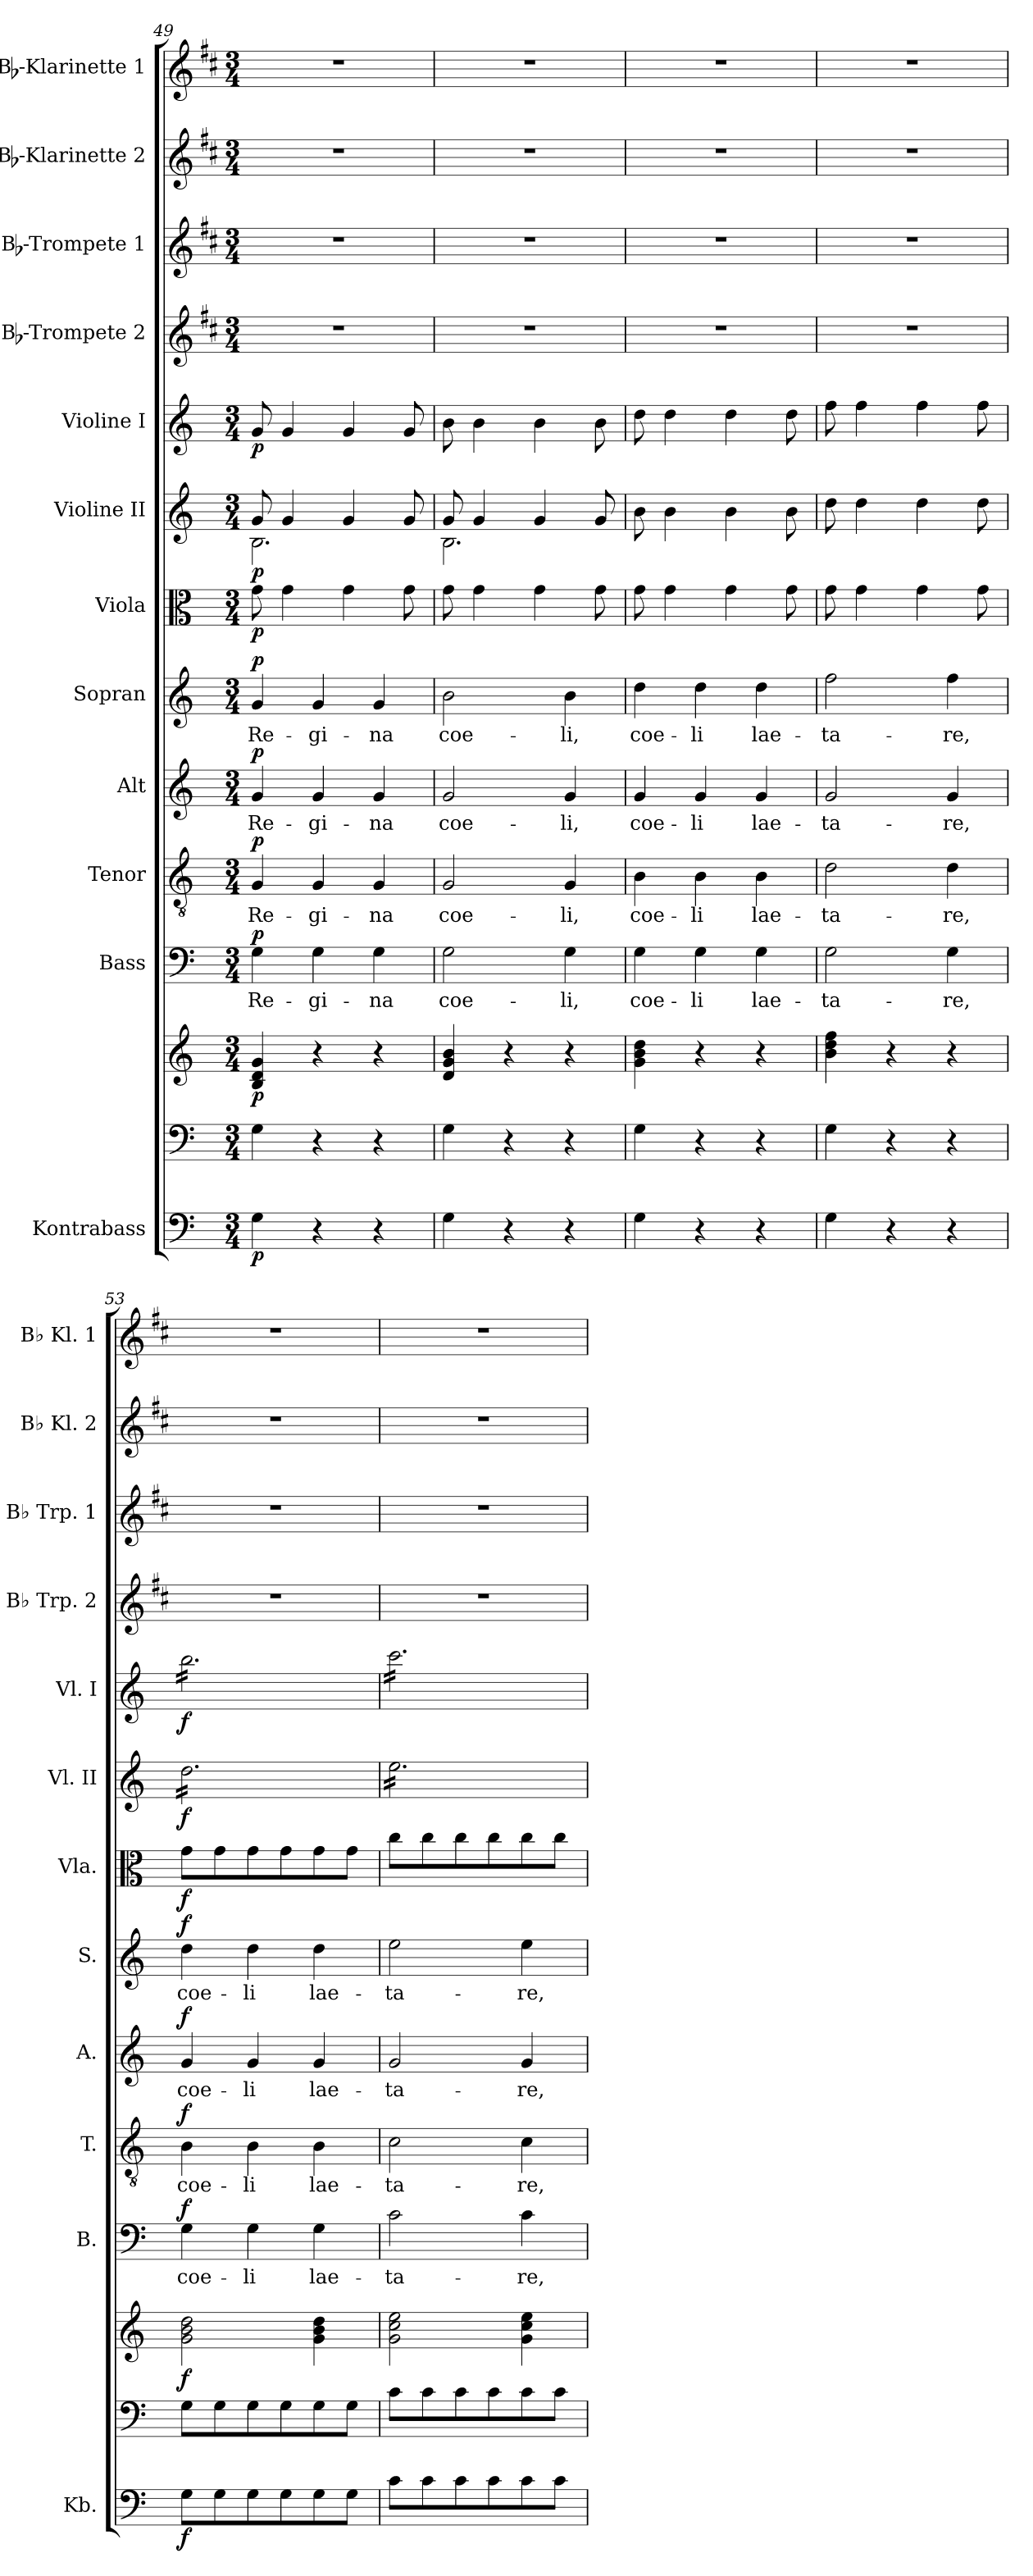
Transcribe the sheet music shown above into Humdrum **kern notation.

**kern	**dynam	**kern	**kern	**dynam	**kern	**text	**dynam	**kern	**text	**dynam	**kern	**text	**dynam	**kern	**text	**dynam	**kern	**dynam	**kern	**dynam	**kern	**dynam	**kern	**kern	**kern	**kern
*part13	*part13	*part12	*part12	*part12	*part11	*part11	*part11	*part10	*part10	*part10	*part9	*part9	*part9	*part8	*part8	*part8	*part7	*part7	*part6	*part6	*part5	*part5	*part4	*part3	*part2	*part1
*staff14	*staff14	*staff13	*staff12	*staff12/13	*staff11	*staff11	*staff11	*staff10	*staff10	*staff10	*staff9	*staff9	*staff9	*staff8	*staff8	*staff8	*staff7	*staff7	*staff6	*staff6	*staff5	*staff5	*staff4	*staff3	*staff2	*staff1
*I"Kontrabass	*	*	*	*	*I"Bass	*	*	*I"Tenor	*	*	*I"Alt	*	*	*I"Sopran	*	*	*I"Viola	*	*I"Violine II	*	*I"Violine I	*	*I"Bb-Trompete 2	*I"Bb-Trompete 1	*I"Bb-Klarinette 2	*I"Bb-Klarinette 1
*I'Kb.	*	*	*	*	*I'B.	*	*	*I'T.	*	*	*I'A.	*	*	*I'S.	*	*	*I'Vla.	*	*I'Vl. II	*	*I'Vl. I	*	*I'Bb Trp. 2	*I'Bb Trp. 1	*I'Bb Kl. 2	*I'Bb Kl. 1
!!LO:PB:g=z
*clefF4	*	*clefF4	*clefG2	*	*clefF4	*	*	*clefGv2	*	*	*clefG2	*	*	*clefG2	*	*	*clefC3	*	*clefG2	*	*clefG2	*	*clefG2	*clefG2	*clefG2	*clefG2
*ITrd7c12	*	*	*	*	*	*	*	*	*	*	*	*	*	*	*	*	*	*	*	*	*	*	*ITrd1c2	*ITrd1c2	*ITrd1c2	*ITrd1c2
*k[]	*	*k[]	*k[]	*	*k[]	*	*	*k[]	*	*	*k[]	*	*	*k[]	*	*	*k[]	*	*k[]	*	*k[]	*	*k[]	*k[]	*k[]	*k[]
*C:	*	*C:	*C:	*	*C:	*	*	*C:	*	*	*C:	*	*	*C:	*	*	*C:	*	*C:	*	*C:	*	*C:	*C:	*C:	*C:
*M3/4	*	*M3/4	*M3/4	*	*M3/4	*	*	*M3/4	*	*	*M3/4	*	*	*M3/4	*	*	*M3/4	*	*M3/4	*	*M3/4	*	*M3/4	*M3/4	*M3/4	*M3/4
=49	=49	=49	=49	=49	=49	=49	=49	=49	=49	=49	=49	=49	=49	=49	=49	=49	=49	=49	=49	=49	=49	=49	=49	=49	=49	=49
!	!LO:DY:b	!	!	!LO:DY:b	!	!LO:LY:b	!LO:DY:a	!	!LO:LY:b	!LO:DY:a	!	!LO:LY:b	!LO:DY:a	!	!LO:LY:b	!LO:DY:a	!	!LO:DY:b	!	!LO:DY:b	!	!LO:DY:b	!	!	!	!
*	*	*	*	*	*	*	*	*	*	*	*	*	*	*	*	*	*	*	*^	*	*	*	*	*	*	*
4GG\	p	4G\	4B/ 4d/ 4g/	p	4G\	Re-	p	4G/	Re-	p	4g/	Re-	p	4g/	Re-	p	8g\	p	8g/	2.B\	p	8g/	p	2.r	2.r	2.r	2.r
.	.	.	.	.	.	.	.	.	.	.	.	.	.	.	.	.	4g\	.	4g/	.	.	4g/	.	.	.	.	.
!	!	!	!	!	!	!LO:LY:b	!	!	!LO:LY:b	!	!	!LO:LY:b	!	!	!LO:LY:b	!	!	!	!	!	!	!	!	!	!	!	!
4r	.	4r	4r	.	4G\	-gi-	.	4G/	-gi-	.	4g/	-gi-	.	4g/	-gi-	.	.	.	.	.	.	.	.	.	.	.	.
.	.	.	.	.	.	.	.	.	.	.	.	.	.	.	.	.	4g\	.	4g/	.	.	4g/	.	.	.	.	.
!	!	!	!	!	!	!LO:LY:b	!	!	!LO:LY:b	!	!	!LO:LY:b	!	!	!LO:LY:b	!	!	!	!	!	!	!	!	!	!	!	!
4r	.	4r	4r	.	4G\	-na	.	4G/	-na	.	4g/	-na	.	4g/	-na	.	.	.	.	.	.	.	.	.	.	.	.
.	.	.	.	.	.	.	.	.	.	.	.	.	.	.	.	.	8g\	.	8g/	.	.	8g/	.	.	.	.	.
=50	=50	=50	=50	=50	=50	=50	=50	=50	=50	=50	=50	=50	=50	=50	=50	=50	=50	=50	=50	=50	=50	=50	=50	=50	=50	=50	=50
!	!	!	!	!	!	!LO:LY:b	!	!	!LO:LY:b	!	!	!LO:LY:b	!	!	!LO:LY:b	!	!	!	!	!	!	!	!	!	!	!	!
4GG\	.	4G\	4d/ 4g/ 4b/	.	2G\	coe-	.	2G/	coe-	.	2g/	coe-	.	2b\	coe-	.	8g\	.	8g/	2.B\	.	8b\	.	2.r	2.r	2.r	2.r
.	.	.	.	.	.	.	.	.	.	.	.	.	.	.	.	.	4g\	.	4g/	.	.	4b\	.	.	.	.	.
4r	.	4r	4r	.	.	.	.	.	.	.	.	.	.	.	.	.	.	.	.	.	.	.	.	.	.	.	.
.	.	.	.	.	.	.	.	.	.	.	.	.	.	.	.	.	4g\	.	4g/	.	.	4b\	.	.	.	.	.
!	!	!	!	!	!	!LO:LY:b	!	!	!LO:LY:b	!	!	!LO:LY:b	!	!	!LO:LY:b	!	!	!	!	!	!	!	!	!	!	!	!
4r	.	4r	4r	.	4G\	-li,	.	4G/	-li,	.	4g/	-li,	.	4b\	-li,	.	.	.	.	.	.	.	.	.	.	.	.
.	.	.	.	.	.	.	.	.	.	.	.	.	.	.	.	.	8g\	.	8g/	.	.	8b\	.	.	.	.	.
*	*	*	*	*	*	*	*	*	*	*	*	*	*	*	*	*	*	*	*v	*v	*	*	*	*	*	*	*
=51	=51	=51	=51	=51	=51	=51	=51	=51	=51	=51	=51	=51	=51	=51	=51	=51	=51	=51	=51	=51	=51	=51	=51	=51	=51	=51
!	!	!	!	!	!	!LO:LY:b	!	!	!LO:LY:b	!	!	!LO:LY:b	!	!	!LO:LY:b	!	!	!	!	!	!	!	!	!	!	!
4GG\	.	4G\	4g\ 4b\ 4dd\	.	4G\	coe-	.	4B\	coe-	.	4g/	coe-	.	4dd\	coe-	.	8g\	.	8b\	.	8dd\	.	2.r	2.r	2.r	2.r
.	.	.	.	.	.	.	.	.	.	.	.	.	.	.	.	.	4g\	.	4b\	.	4dd\	.	.	.	.	.
!	!	!	!	!	!	!LO:LY:b	!	!	!LO:LY:b	!	!	!LO:LY:b	!	!	!LO:LY:b	!	!	!	!	!	!	!	!	!	!	!
4r	.	4r	4r	.	4G\	-li	.	4B\	-li	.	4g/	-li	.	4dd\	-li	.	.	.	.	.	.	.	.	.	.	.
.	.	.	.	.	.	.	.	.	.	.	.	.	.	.	.	.	4g\	.	4b\	.	4dd\	.	.	.	.	.
!	!	!	!	!	!	!LO:LY:b	!	!	!LO:LY:b	!	!	!LO:LY:b	!	!	!LO:LY:b	!	!	!	!	!	!	!	!	!	!	!
4r	.	4r	4r	.	4G\	lae-	.	4B\	lae-	.	4g/	lae-	.	4dd\	lae-	.	.	.	.	.	.	.	.	.	.	.
.	.	.	.	.	.	.	.	.	.	.	.	.	.	.	.	.	8g\	.	8b\	.	8dd\	.	.	.	.	.
=52	=52	=52	=52	=52	=52	=52	=52	=52	=52	=52	=52	=52	=52	=52	=52	=52	=52	=52	=52	=52	=52	=52	=52	=52	=52	=52
!	!	!	!	!	!	!LO:LY:b	!	!	!LO:LY:b	!	!	!LO:LY:b	!	!	!LO:LY:b	!	!	!	!	!	!	!	!	!	!	!
4GG\	.	4G\	4b\ 4dd\ 4ff\	.	2G\	-ta-	.	2d\	-ta-	.	2g/	-ta-	.	2ff\	-ta-	.	8g\	.	8dd\	.	8ff\	.	2.r	2.r	2.r	2.r
.	.	.	.	.	.	.	.	.	.	.	.	.	.	.	.	.	4g\	.	4dd\	.	4ff\	.	.	.	.	.
4r	.	4r	4r	.	.	.	.	.	.	.	.	.	.	.	.	.	.	.	.	.	.	.	.	.	.	.
.	.	.	.	.	.	.	.	.	.	.	.	.	.	.	.	.	4g\	.	4dd\	.	4ff\	.	.	.	.	.
!	!	!	!	!	!	!LO:LY:b	!	!	!LO:LY:b	!	!	!LO:LY:b	!	!	!LO:LY:b	!	!	!	!	!	!	!	!	!	!	!
4r	.	4r	4r	.	4G\	-re,	.	4d\	-re,	.	4g/	-re,	.	4ff\	-re,	.	.	.	.	.	.	.	.	.	.	.
.	.	.	.	.	.	.	.	.	.	.	.	.	.	.	.	.	8g\	.	8dd\	.	8ff\	.	.	.	.	.
=53	=53	=53	=53	=53	=53	=53	=53	=53	=53	=53	=53	=53	=53	=53	=53	=53	=53	=53	=53	=53	=53	=53	=53	=53	=53	=53
!	!LO:DY:b	!	!	!LO:DY:b	!	!LO:LY:b	!LO:DY:a	!	!LO:LY:b	!LO:DY:a	!	!LO:LY:b	!LO:DY:a	!	!LO:LY:b	!LO:DY:a	!	!LO:DY:b	!	!LO:DY:b	!	!LO:DY:b	!	!	!	!
*	*	*	*	*	*	*	*	*	*	*	*	*	*	*	*	*	*	*	*tremolo	*	*	*	*	*	*	*
*	*	*	*	*	*	*	*	*	*	*	*	*	*	*	*	*	*	*	*	*	*tremolo	*	*	*	*	*
8GG\L	f	8G\L	2g\ 2b\ 2dd\	f	4G\	coe-	f	4B\	coe-	f	4g/	coe-	f	4dd\	coe-	f	8g\L	f	16dd\LL	f	16bb\LL	f	2.r	2.r	2.r	2.r
.	.	.	.	.	.	.	.	.	.	.	.	.	.	.	.	.	.	.	16dd\	.	16bb\	.	.	.	.	.
8GG\	.	8G\	.	.	.	.	.	.	.	.	.	.	.	.	.	.	8g\	.	16dd\	.	16bb\	.	.	.	.	.
.	.	.	.	.	.	.	.	.	.	.	.	.	.	.	.	.	.	.	16dd\	.	16bb\	.	.	.	.	.
!	!	!	!	!	!	!LO:LY:b	!	!	!LO:LY:b	!	!	!LO:LY:b	!	!	!LO:LY:b	!	!	!	!	!	!	!	!	!	!	!
8GG\	.	8G\	.	.	4G\	-li	.	4B\	-li	.	4g/	-li	.	4dd\	-li	.	8g\	.	16dd\	.	16bb\	.	.	.	.	.
.	.	.	.	.	.	.	.	.	.	.	.	.	.	.	.	.	.	.	16dd\	.	16bb\	.	.	.	.	.
8GG\	.	8G\	.	.	.	.	.	.	.	.	.	.	.	.	.	.	8g\	.	16dd\	.	16bb\	.	.	.	.	.
.	.	.	.	.	.	.	.	.	.	.	.	.	.	.	.	.	.	.	16dd\	.	16bb\	.	.	.	.	.
!	!	!	!	!	!	!LO:LY:b	!	!	!LO:LY:b	!	!	!LO:LY:b	!	!	!LO:LY:b	!	!	!	!	!	!	!	!	!	!	!
8GG\	.	8G\	4g\ 4b\ 4dd\	.	4G\	lae-	.	4B\	lae-	.	4g/	lae-	.	4dd\	lae-	.	8g\	.	16dd\	.	16bb\	.	.	.	.	.
.	.	.	.	.	.	.	.	.	.	.	.	.	.	.	.	.	.	.	16dd\	.	16bb\	.	.	.	.	.
8GG\J	.	8G\J	.	.	.	.	.	.	.	.	.	.	.	.	.	.	8g\J	.	16dd\	.	16bb\	.	.	.	.	.
.	.	.	.	.	.	.	.	.	.	.	.	.	.	.	.	.	.	.	16dd\JJ	.	16bb\JJ	.	.	.	.	.
=54	=54	=54	=54	=54	=54	=54	=54	=54	=54	=54	=54	=54	=54	=54	=54	=54	=54	=54	=54	=54	=54	=54	=54	=54	=54	=54
!	!	!	!	!	!	!LO:LY:b	!	!	!LO:LY:b	!	!	!LO:LY:b	!	!	!LO:LY:b	!	!	!	!	!	!	!	!	!	!	!
8C\L	.	8c\L	2g\ 2cc\ 2ee\	.	2c\	-ta-	.	2c\	-ta-	.	2g/	-ta-	.	2ee\	-ta-	.	8cc\L	.	16ee\LL	.	16ccc\LL	.	2.r	2.r	2.r	2.r
.	.	.	.	.	.	.	.	.	.	.	.	.	.	.	.	.	.	.	16ee\	.	16ccc\	.	.	.	.	.
8C\	.	8c\	.	.	.	.	.	.	.	.	.	.	.	.	.	.	8cc\	.	16ee\	.	16ccc\	.	.	.	.	.
.	.	.	.	.	.	.	.	.	.	.	.	.	.	.	.	.	.	.	16ee\	.	16ccc\	.	.	.	.	.
8C\	.	8c\	.	.	.	.	.	.	.	.	.	.	.	.	.	.	8cc\	.	16ee\	.	16ccc\	.	.	.	.	.
.	.	.	.	.	.	.	.	.	.	.	.	.	.	.	.	.	.	.	16ee\	.	16ccc\	.	.	.	.	.
8C\	.	8c\	.	.	.	.	.	.	.	.	.	.	.	.	.	.	8cc\	.	16ee\	.	16ccc\	.	.	.	.	.
.	.	.	.	.	.	.	.	.	.	.	.	.	.	.	.	.	.	.	16ee\	.	16ccc\	.	.	.	.	.
!	!	!	!	!	!	!LO:LY:b	!	!	!LO:LY:b	!	!	!LO:LY:b	!	!	!LO:LY:b	!	!	!	!	!	!	!	!	!	!	!
8C\	.	8c\	4g\ 4cc\ 4ee\	.	4c\	-re,	.	4c\	-re,	.	4g/	-re,	.	4ee\	-re,	.	8cc\	.	16ee\	.	16ccc\	.	.	.	.	.
.	.	.	.	.	.	.	.	.	.	.	.	.	.	.	.	.	.	.	16ee\	.	16ccc\	.	.	.	.	.
8C\J	.	8c\J	.	.	.	.	.	.	.	.	.	.	.	.	.	.	8cc\J	.	16ee\	.	16ccc\	.	.	.	.	.
.	.	.	.	.	.	.	.	.	.	.	.	.	.	.	.	.	.	.	16ee\JJ	.	16ccc\JJ	.	.	.	.	.
*	*	*	*	*	*	*	*	*	*	*	*	*	*	*	*	*	*	*	*	*	*Xtremolo	*	*	*	*	*
*	*	*	*	*	*	*	*	*	*	*	*	*	*	*	*	*	*	*	*Xtremolo	*	*	*	*	*	*	*
=	=	=	=	=	=	=	=	=	=	=	=	=	=	=	=	=	=	=	=	=	=	=	=	=	=	=
*-	*-	*-	*-	*-	*-	*-	*-	*-	*-	*-	*-	*-	*-	*-	*-	*-	*-	*-	*-	*-	*-	*-	*-	*-	*-	*-
